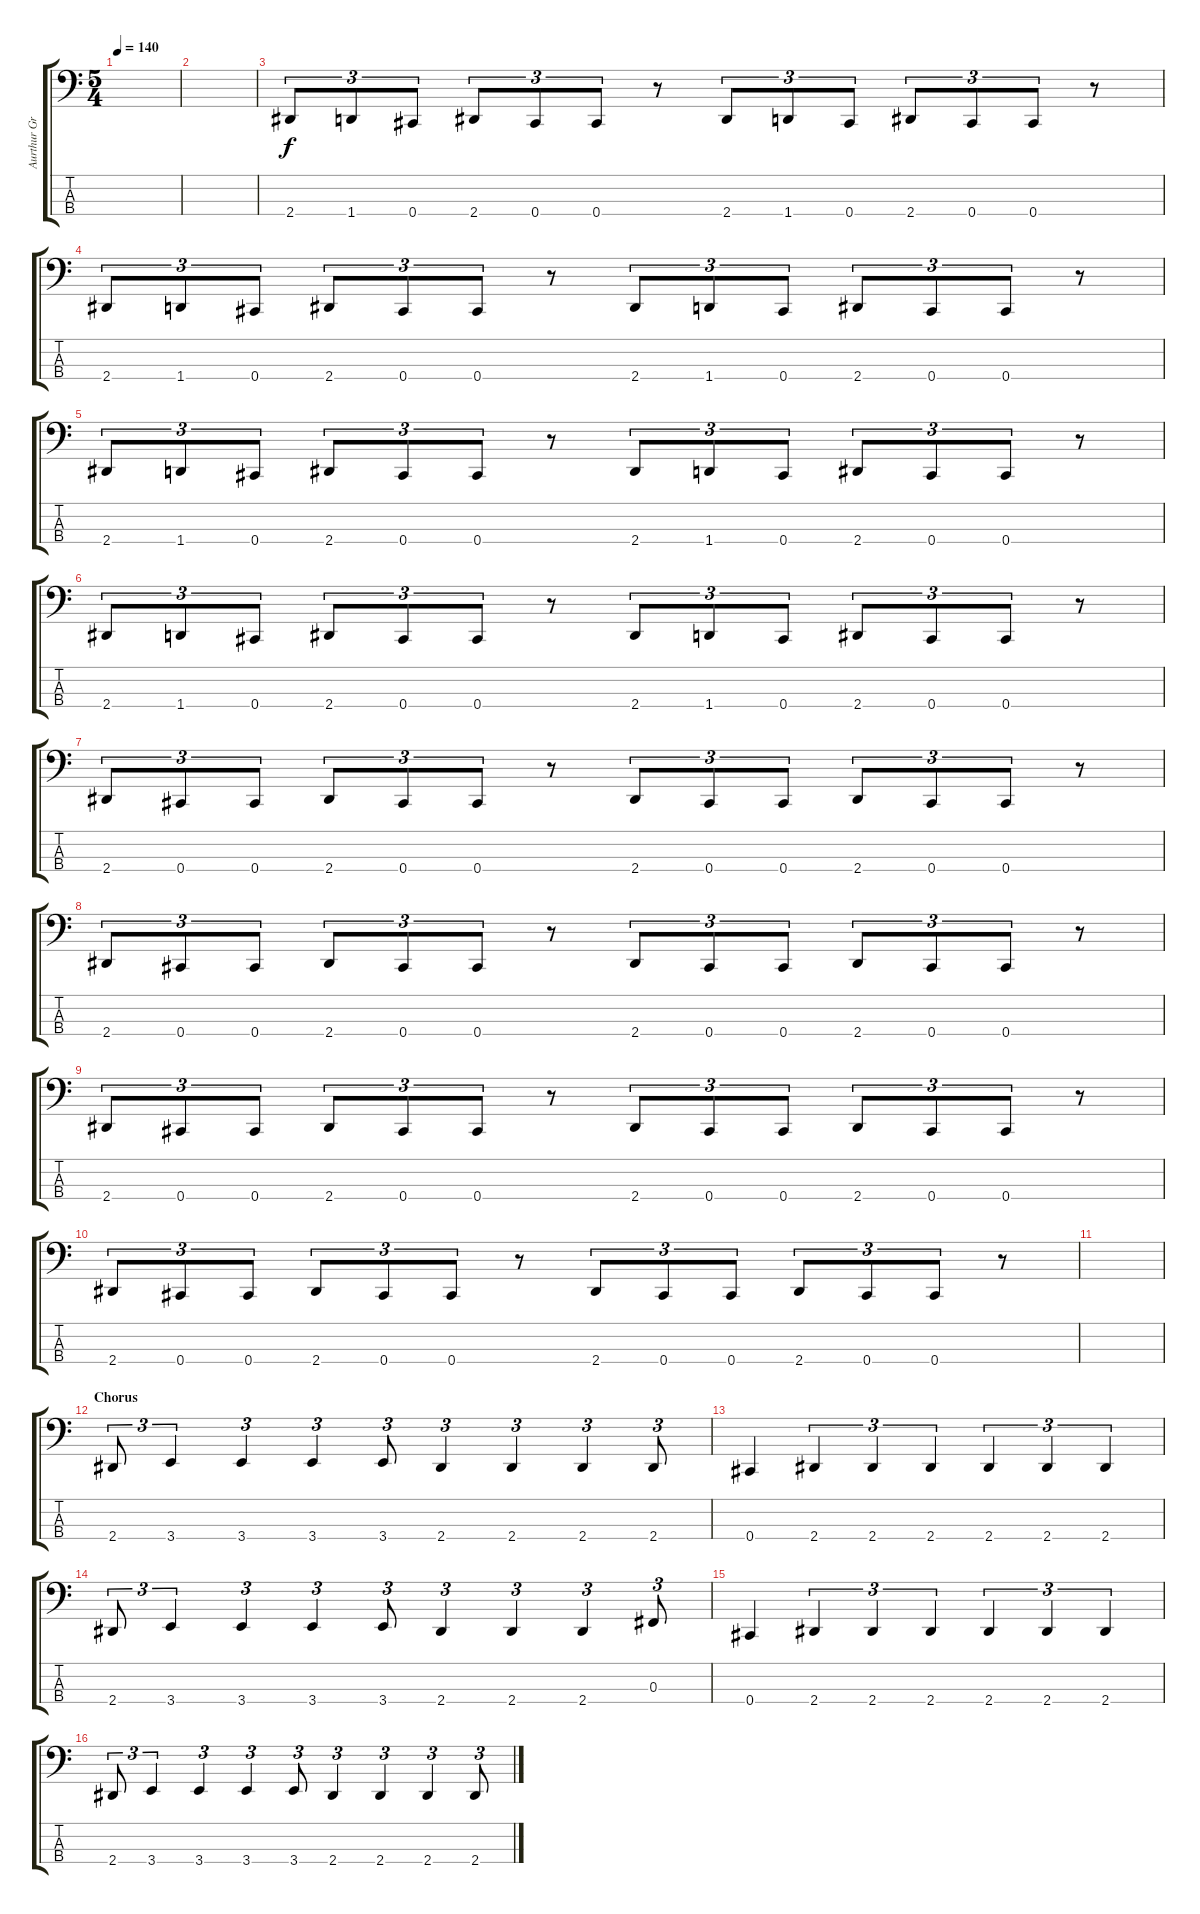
\track ("Aurthur Green - Bass" "Aurthur Gr") {instrument electricbasspick}
\staff {score tabs}
\tuning (E2 B1 Gb1 Db1) {hide}
\ts (5 4)
\tempo 140
\clef f4
\ks c
|
|
2.4.8{tu (3 2)} 1.4.8{tu (3 2)} 0.4.8{tu (3 2)} 2.4.8{tu (3 2)} 0.4.8{tu (3 2)} 0.4.8{tu (3 2)} r.8 2.4.8{tu (3 2)} 1.4.8{tu (3 2)} 0.4.8{tu (3 2)} 2.4.8{tu (3 2)} 0.4.8{tu (3 2)} 0.4.8{tu (3 2)} r.8 |
2.4.8{tu (3 2)} 1.4.8{tu (3 2)} 0.4.8{tu (3 2)} 2.4.8{tu (3 2)} 0.4.8{tu (3 2)} 0.4.8{tu (3 2)} r.8 2.4.8{tu (3 2)} 1.4.8{tu (3 2)} 0.4.8{tu (3 2)} 2.4.8{tu (3 2)} 0.4.8{tu (3 2)} 0.4.8{tu (3 2)} r.8 |
2.4.8{tu (3 2)} 1.4.8{tu (3 2)} 0.4.8{tu (3 2)} 2.4.8{tu (3 2)} 0.4.8{tu (3 2)} 0.4.8{tu (3 2)} r.8 2.4.8{tu (3 2)} 1.4.8{tu (3 2)} 0.4.8{tu (3 2)} 2.4.8{tu (3 2)} 0.4.8{tu (3 2)} 0.4.8{tu (3 2)} r.8 |
2.4.8{tu (3 2)} 1.4.8{tu (3 2)} 0.4.8{tu (3 2)} 2.4.8{tu (3 2)} 0.4.8{tu (3 2)} 0.4.8{tu (3 2)} r.8 2.4.8{tu (3 2)} 1.4.8{tu (3 2)} 0.4.8{tu (3 2)} 2.4.8{tu (3 2)} 0.4.8{tu (3 2)} 0.4.8{tu (3 2)} r.8 |
2.4.8{tu (3 2)} 0.4.8{tu (3 2)} 0.4.8{tu (3 2)} 2.4.8{tu (3 2)} 0.4.8{tu (3 2)} 0.4.8{tu (3 2)} r.8 2.4.8{tu (3 2)} 0.4.8{tu (3 2)} 0.4.8{tu (3 2)} 2.4.8{tu (3 2)} 0.4.8{tu (3 2)} 0.4.8{tu (3 2)} r.8 |
2.4.8{tu (3 2)} 0.4.8{tu (3 2)} 0.4.8{tu (3 2)} 2.4.8{tu (3 2)} 0.4.8{tu (3 2)} 0.4.8{tu (3 2)} r.8 2.4.8{tu (3 2)} 0.4.8{tu (3 2)} 0.4.8{tu (3 2)} 2.4.8{tu (3 2)} 0.4.8{tu (3 2)} 0.4.8{tu (3 2)} r.8 |
2.4.8{tu (3 2)} 0.4.8{tu (3 2)} 0.4.8{tu (3 2)} 2.4.8{tu (3 2)} 0.4.8{tu (3 2)} 0.4.8{tu (3 2)} r.8 2.4.8{tu (3 2)} 0.4.8{tu (3 2)} 0.4.8{tu (3 2)} 2.4.8{tu (3 2)} 0.4.8{tu (3 2)} 0.4.8{tu (3 2)} r.8 |
2.4.8{tu (3 2)} 0.4.8{tu (3 2)} 0.4.8{tu (3 2)} 2.4.8{tu (3 2)} 0.4.8{tu (3 2)} 0.4.8{tu (3 2)} r.8 2.4.8{tu (3 2)} 0.4.8{tu (3 2)} 0.4.8{tu (3 2)} 2.4.8{tu (3 2)} 0.4.8{tu (3 2)} 0.4.8{tu (3 2)} r.8 |
|
\section ("" "Chorus")
2.4.8{tu (3 2)} 3.4.4{tu (3 2)} 3.4.4{tu (3 2)} 3.4.4{tu (3 2)} 3.4.8{tu (3 2)} 2.4.4{tu (3 2)} 2.4.4{tu (3 2)} 2.4.4{tu (3 2)} 2.4.8{tu (3 2)} |
0.4.4 2.4.4{tu (3 2)} 2.4.4{tu (3 2)} 2.4.4{tu (3 2)} 2.4.4{tu (3 2)} 2.4.4{tu (3 2)} 2.4.4{tu (3 2)} |
2.4.8{tu (3 2)} 3.4.4{tu (3 2)} 3.4.4{tu (3 2)} 3.4.4{tu (3 2)} 3.4.8{tu (3 2)} 2.4.4{tu (3 2)} 2.4.4{tu (3 2)} 2.4.4{tu (3 2)} 0.3.8{tu (3 2)} |
0.4.4 2.4.4{tu (3 2)} 2.4.4{tu (3 2)} 2.4.4{tu (3 2)} 2.4.4{tu (3 2)} 2.4.4{tu (3 2)} 2.4.4{tu (3 2)} |
2.4.8{tu (3 2)} 3.4.4{tu (3 2)} 3.4.4{tu (3 2)} 3.4.4{tu (3 2)} 3.4.8{tu (3 2)} 2.4.4{tu (3 2)} 2.4.4{tu (3 2)} 2.4.4{tu (3 2)} 2.4.8{tu (3 2)}
